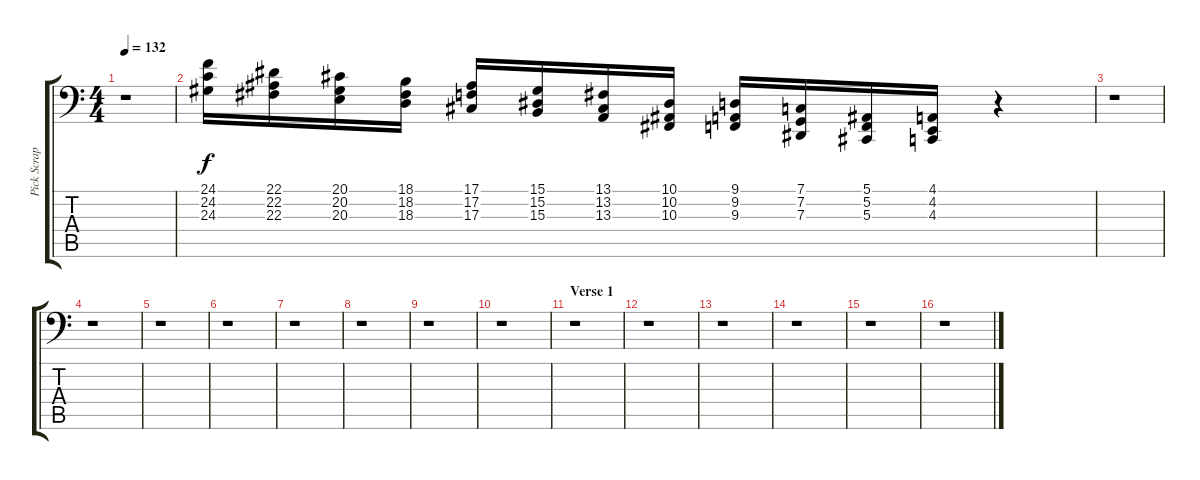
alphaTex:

\track ("Pick Scrapes (sound bad!)" "Pick Scrap") {instrument guitarfretnoise}
\staff {score tabs}
\tuning (F2 C2 Ab1 Eb1 Bb0 F0) {hide}
\ts (4 4)
\tempo 132
\clef f4
\ks c
r.1{dy f} |
(24.1 24.2 24.3).16 (22.1 22.2 22.3).16 (20.1 20.2 20.3).16 (18.1 18.2 18.3).16 (17.1 17.2 17.3).16 (15.1 15.2 15.3).16 (13.1 13.2 13.3).16 (10.1 10.2 10.3).16 (9.1 9.2 9.3).16 (7.1 7.2 7.3).16 (5.1 5.2 5.3).16 (4.1 4.2 4.3).16 r.4 |
r.1 |
r.1 |
r.1 |
r.1 |
r.1 |
r.1 |
r.1 |
r.1 |
\section ("" "Verse 1")
r.1 |
r.1 |
r.1 |
r.1 |
r.1 |
r.1
